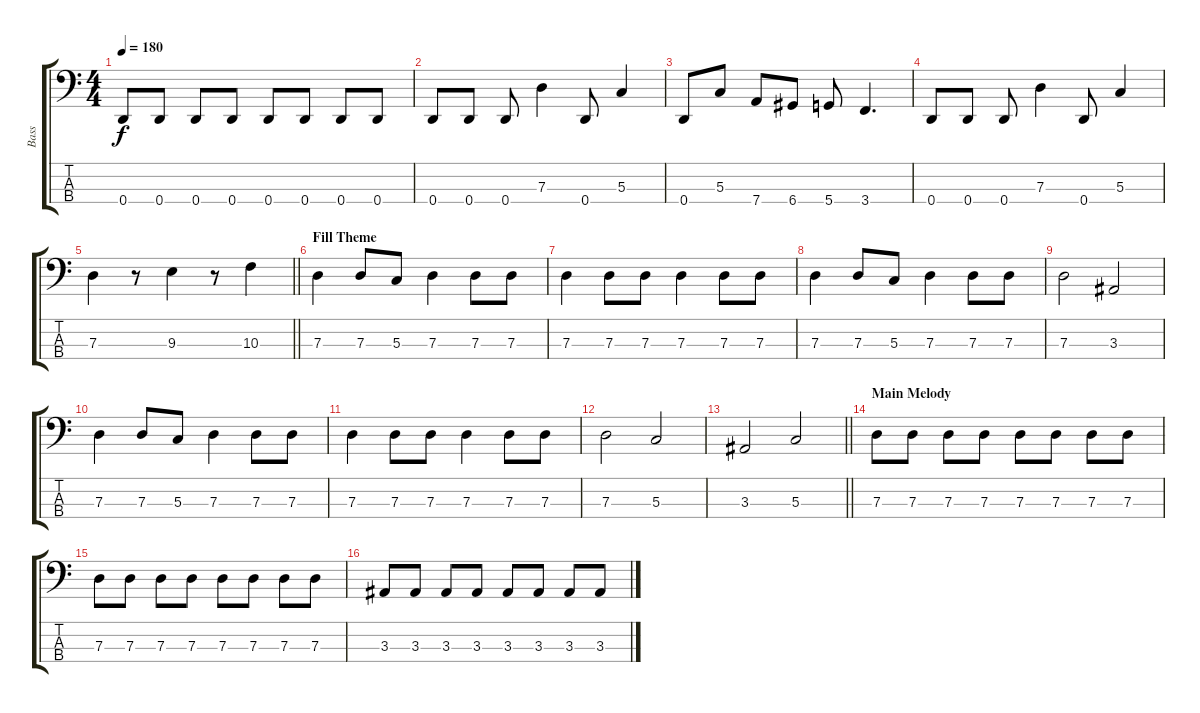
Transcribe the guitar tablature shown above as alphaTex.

\track ("Bass" "Bass") {instrument electricbasspick}
\staff {score tabs}
\tuning (F2 C2 G1 D1) {hide}
\ts (4 4)
\tempo 180
\clef f4
\ks c
0.4.8{dy f} 0.4.8 0.4.8 0.4.8 0.4.8 0.4.8 0.4.8 0.4.8 |
0.4.8 0.4.8 0.4.8 7.3.4 0.4.8 5.3.4 |
0.4.8 5.3.8 7.4.8 6.4.8 5.4.8 3.4.4{d} |
0.4.8 0.4.8 0.4.8 7.3.4 0.4.8 5.3.4 |
\barLineRight lightlight
7.3.4 r.8 9.3.4 r.8 10.3.4 |
\section ("" "Fill Theme")
7.3.4 7.3.8 5.3.8 7.3.4 7.3.8 7.3.8 |
7.3.4 7.3.8 7.3.8 7.3.4 7.3.8 7.3.8 |
7.3.4 7.3.8 5.3.8 7.3.4 7.3.8 7.3.8 |
7.3.2 3.3.2 |
7.3.4 7.3.8 5.3.8 7.3.4 7.3.8 7.3.8 |
7.3.4 7.3.8 7.3.8 7.3.4 7.3.8 7.3.8 |
7.3.2 5.3.2 |
\barLineRight lightlight
3.3.2 5.3.2 |
\section ("" "Main Melody")
7.3.8 7.3.8 7.3.8 7.3.8 7.3.8 7.3.8 7.3.8 7.3.8 |
7.3.8 7.3.8 7.3.8 7.3.8 7.3.8 7.3.8 7.3.8 7.3.8 |
3.3.8 3.3.8 3.3.8 3.3.8 3.3.8 3.3.8 3.3.8 3.3.8
